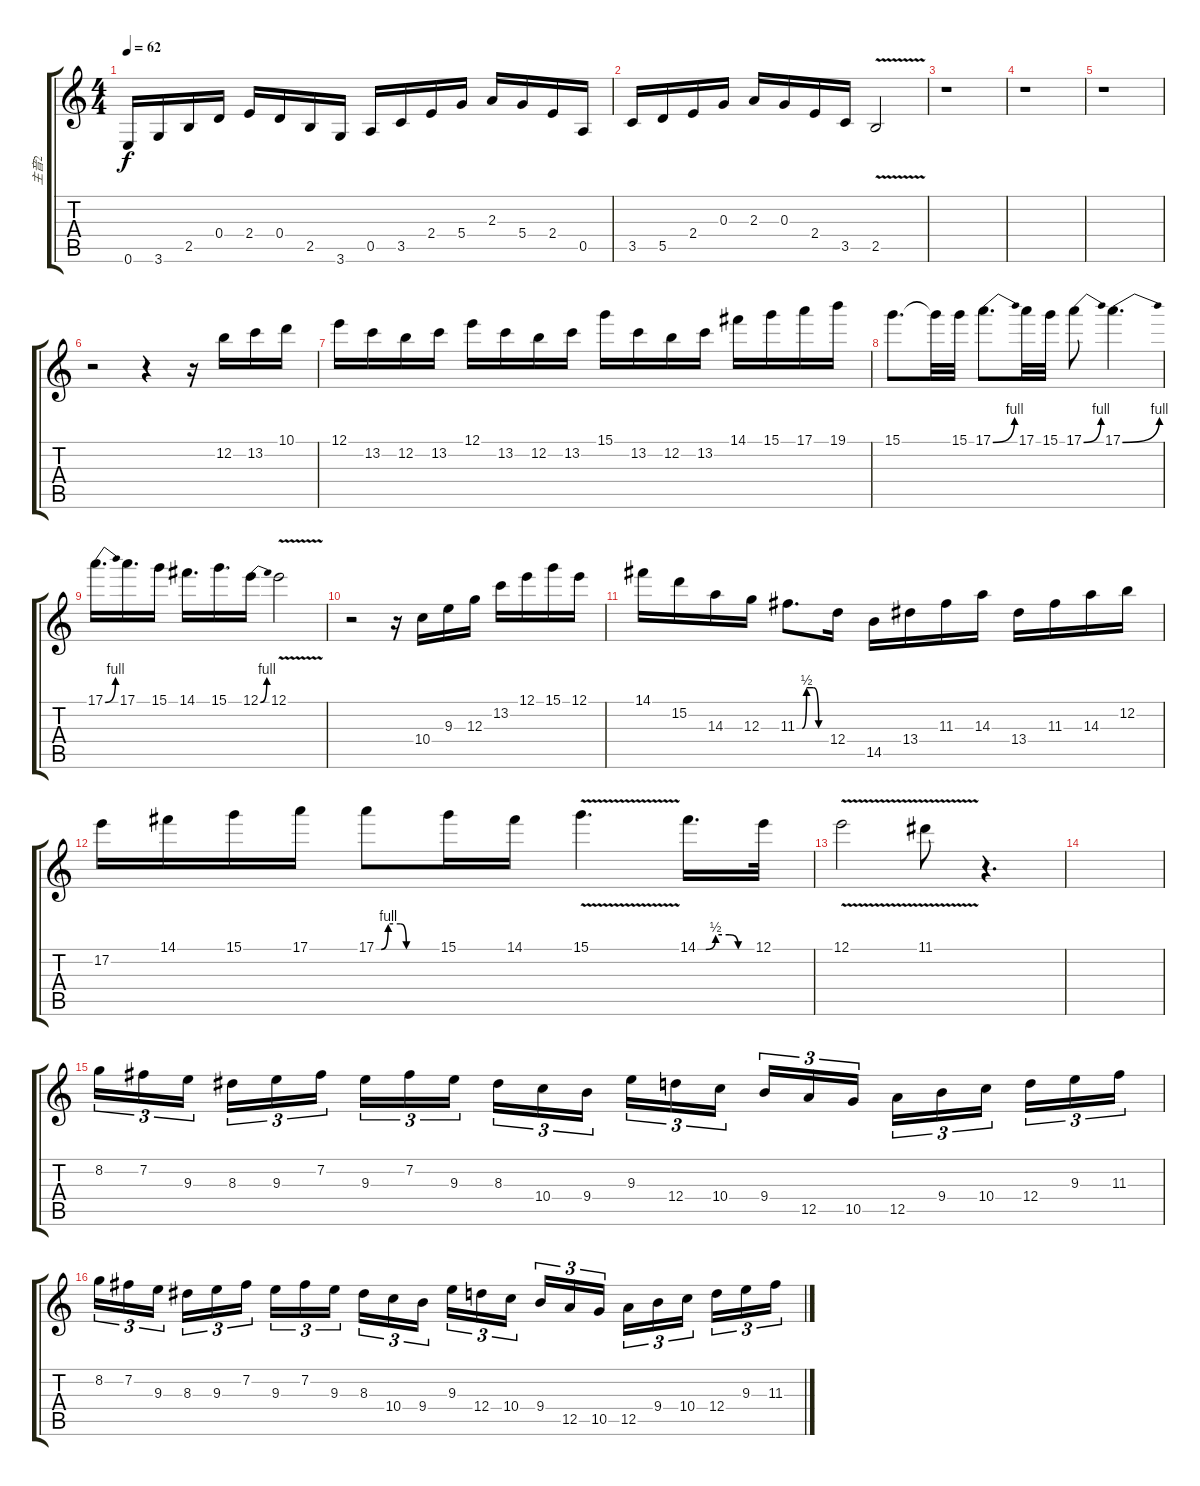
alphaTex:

\track ("主音2" "主音2") {instrument overdrivenguitar}
\staff {score tabs}
\tuning (E4 B3 G3 D3 A2 E2) {hide}
\ts (4 4)
\tempo 62
\clef g2
\ks c
0.6.16{dy f instrument electricguitarmuted} 3.6.16 2.5.16 0.4.16 2.4.16 0.4.16 2.5.16{txt ""} 3.6.16 0.5.16 3.5.16 2.4.16 5.4.16 2.3.16 5.4.16 2.4.16 0.5.16 |
3.5.16 5.5.16 2.4.16 0.3.16 2.3.16 0.3.16 2.4.16 3.5.16 2.5{v}.2 |
r.1 |
r.1 |
r.1 |
r.2 r.4 r.16 12.2.16{instrument overdrivenguitar} 13.2.16 10.1.16 |
12.1.16 13.2.16 12.2.16 13.2.16 12.1.16 13.2.16 12.2.16 13.2.16 15.1.16 13.2.16 12.2.16 13.2.16 14.1.16 15.1.16 17.1.16 19.1.16 |
15.1.8{d} 15.1{t}.32 15.1.32 17.1{be (bend 0 0 60 4)}.8{d} 17.1.32 15.1.32 17.1{be (bend 0 0 60 4)}.8 17.1{be (bend 0 0 60 4)}.4{d} |
17.1{be (bend 0 0 60 4)}.16{d} 17.1.16{d} 15.1.16 14.1.16{d} 15.1.16{d} 12.1{be (bend 0 0 60 4)}.16 12.1{v}.2 |
r.2 r.16 10.4.16 9.3.16 12.3.16 13.2.16 12.1.16 15.1.16 12.1.16 |
14.1.16 15.2.16 14.3.16 12.3.16 11.3{be (custom 0 0 11 0 20 2 34 2 45 0 60 0)}.8{d} 12.4.16 14.5.16 13.4.16 11.3.16 14.3.16 13.4.16 11.3.16 14.3.16 12.2.16 |
17.2.16 14.1.16 15.1.16 17.1.16 17.1{be (custom 0 0 5 0 12 4 24 4 30 0 60 0)}.8 15.1.16 14.1.16 15.1{v}.4{d} 14.1{be (custom 0 0 9 0 20 2 35 2 45 0 60 0)}.16{d} 12.1.32 |
12.1{v}.2 11.1{v}.8 r.4{d} |
|
8.2.16{tu (3 2) instrument distortionguitar} 7.2.16{tu (3 2)} 9.3.16{tu (3 2) beam splitsecondary} 8.3.16{tu (3 2)} 9.3.16{tu (3 2)} 7.2.16{tu (3 2)} 9.3.16{tu (3 2)} 7.2.16{tu (3 2)} 9.3.16{tu (3 2) beam splitsecondary} 8.3.16{tu (3 2)} 10.4.16{tu (3 2)} 9.4.16{tu (3 2) txt ""} 9.3.16{tu (3 2)} 12.4.16{tu (3 2)} 10.4.16{tu (3 2) beam splitsecondary} 9.4.16{tu (3 2)} 12.5.16{tu (3 2)} 10.5.16{tu (3 2)} 12.5.16{tu (3 2)} 9.4.16{tu (3 2)} 10.4.16{tu (3 2) beam splitsecondary} 12.4.16{tu (3 2)} 9.3.16{tu (3 2)} 11.3.16{tu (3 2)} |
8.2.16{tu (3 2)} 7.2.16{tu (3 2)} 9.3.16{tu (3 2) beam splitsecondary} 8.3.16{tu (3 2)} 9.3.16{tu (3 2)} 7.2.16{tu (3 2)} 9.3.16{tu (3 2)} 7.2.16{tu (3 2)} 9.3.16{tu (3 2) beam splitsecondary} 8.3.16{tu (3 2)} 10.4.16{tu (3 2)} 9.4.16{tu (3 2)} 9.3.16{tu (3 2)} 12.4.16{tu (3 2)} 10.4.16{tu (3 2) beam splitsecondary} 9.4.16{tu (3 2)} 12.5.16{tu (3 2)} 10.5.16{tu (3 2)} 12.5.16{tu (3 2)} 9.4.16{tu (3 2)} 10.4.16{tu (3 2) beam splitsecondary} 12.4.16{tu (3 2)} 9.3.16{tu (3 2)} 11.3.16{tu (3 2)}
